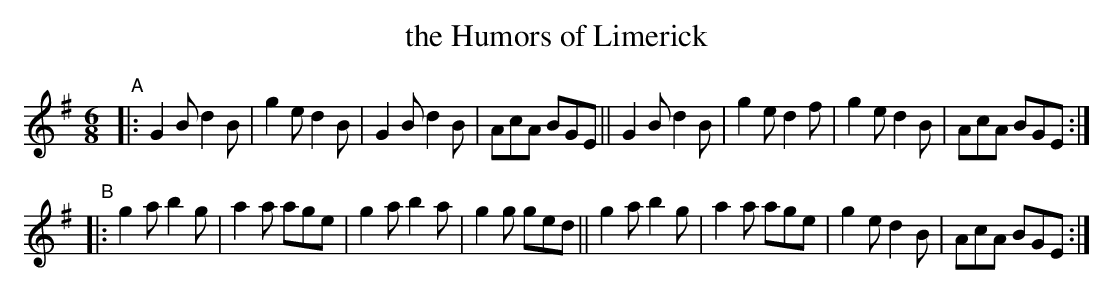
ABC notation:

X:1
T: the Humors of Limerick
M: 6/8
L: 1/8
K: G
"^A"\
|: G2B d2B | g2e d2B | G2B d2B | AcA BGE \
|| G2B d2B | g2e d2f | g2e d2B | AcA BGE :|
"^B"\
|: g2a b2g | a2a age | g2a b2a | g2g ged \
|| g2a b2g | a2a age | g2e d2B | AcA BGE :|
